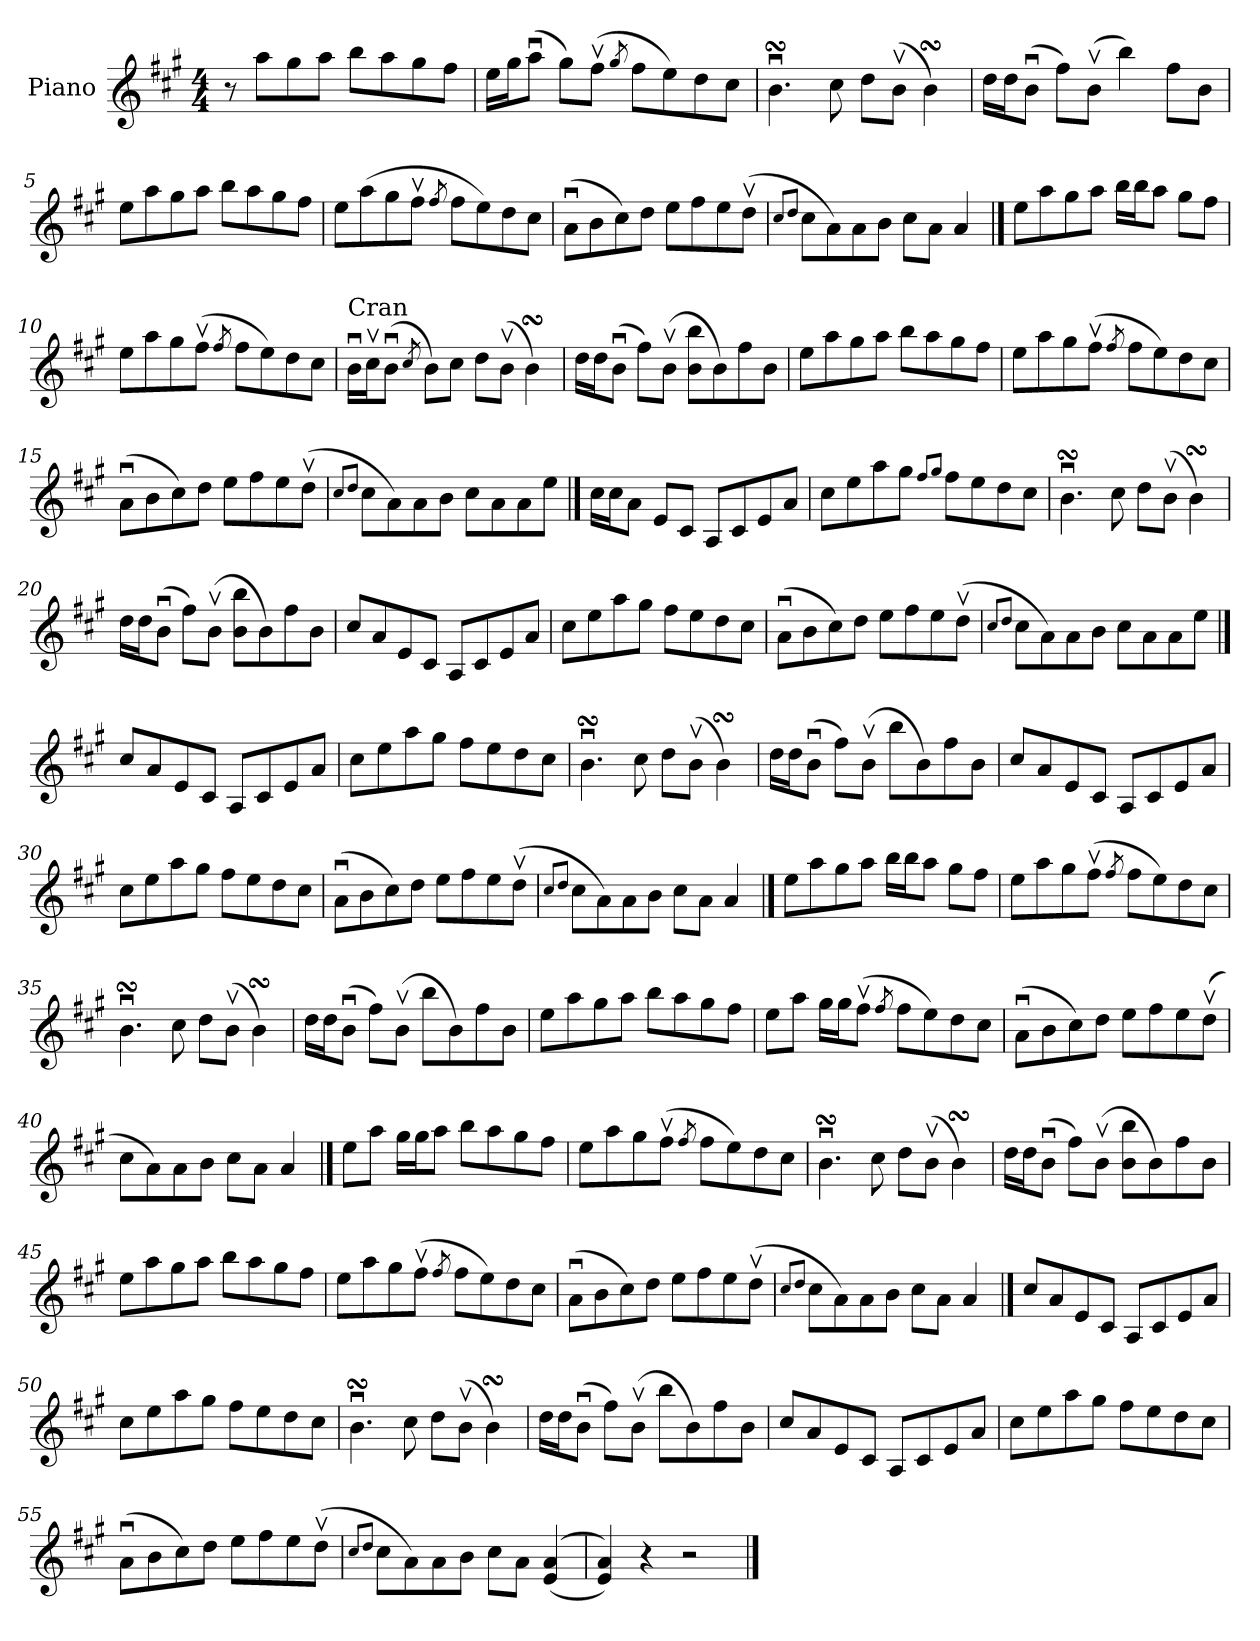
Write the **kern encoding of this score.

**kern
*part1
*staff1
*I"Piano
*I'Pno.
*clefG2
*k[f#c#g#]
*M4/4
=1
8r
8aa\L
8gg#\
8aa\J
8bb\L
8aa\
8gg#\
8ff#\J
=2
16ee\LL
16gg#\J
(>8aau\J
8gg#\L)
(>8ff#v\J
8qgg#/
8ff#\L
8ee\)
8dd\
8cc#\J
=3
4.bsSSSu\
8cc#\
8dd\L
(>8bv\J
4bsSSS\)
=4
16dd\LL
16dd\J
(>8bu\J
8ff#\L)
(>8bv\J
4bb\)
8ff#\L
8b\J
!!LO:LB:g=z
=5
8ee\L
8aa\
8gg#\
8aa\J
8bb\L
8aa\
8gg#\
8ff#\J
=6
8ee\L
(>8aa\
8gg#\
8ff#v\J
8qff#/
8ff#\L
8ee\)
8dd\
8cc#\J
=7
(>8au\L
8b\
8cc#\)
8dd\J
8ee\L
8ff#\
8ee\
(>8ddv\J
=8
8qcc#/L
8qdd/J
8cc#\L
8a\)
8a\
8b\J
8cc#\L
8a\J
4a/
!!LO:LB:g=z
==9
8ee\L
8aa\
8gg#\
8aa\J
16bb\LL
16bb\J
8aa\J
8gg#\L
8ff#\J
=10
8ee\L
8aa\
8gg#\
(>8ff#v\J
8qff#/
8ff#\L
8ee\)
8dd\
8cc#\J
=11
!LO:TX:a:t=Cran
16bu\LL
16cc#v\J
(>8bu\J
8qcc#/
8b\L)
8cc#\J
8dd\L
(>8bv\J
4bsSSS\)
=12
16dd\LL
16dd\J
(>8bu\J
8ff#\L)
(>8bv\J
8b\ 8bb\L
8b\)
8ff#\
8b\J
!!LO:LB:g=z
=13
8ee\L
8aa\
8gg#\
8aa\J
8bb\L
8aa\
8gg#\
8ff#\J
=14
8ee\L
8aa\
8gg#\
(>8ff#v\J
8qff#/
8ff#\L
8ee\)
8dd\
8cc#\J
=15
(>8au\L
8b\
8cc#\)
8dd\J
8ee\L
8ff#\
8ee\
(>8ddv\J
=16
8qcc#/L
8qdd/J
8cc#\L
8a\)
8a\
8b\J
8cc#\L
8a\
8a\
8ee\J
!!LO:LB:g=z
==17
16cc#\LL
16cc#\J
8a\J
8e/L
8c#/J
8A/L
8c#/
8e/
8a/J
=18
8cc#\L
8ee\
8aa\
8gg#\J
8qff#/L
8qgg#/J
8ff#\L
8ee\
8dd\
8cc#\J
=19
4.bsSSSu\
8cc#\
8dd\L
(>8bv\J
4bsSSS\)
=20
16dd\LL
16dd\J
(>8bu\J
8ff#\L)
(>8bv\J
8b\ 8bb\L
8b\)
8ff#\
8b\J
=21
8cc#/L
8a/
8e/
8c#/J
8A/L
8c#/
8e/
8a/J
!!LO:LB:g=z
=22
8cc#\L
8ee\
8aa\
8gg#\J
8ff#\L
8ee\
8dd\
8cc#\J
=23
(>8au\L
8b\
8cc#\)
8dd\J
8ee\L
8ff#\
8ee\
(>8ddv\J
=24
8qcc#/L
8qdd/J
8cc#\L
8a\)
8a\
8b\J
8cc#\L
8a\
8a\
8ee\J
==25
8cc#/L
8a/
8e/
8c#/J
8A/L
8c#/
8e/
8a/J
=26
8cc#\L
8ee\
8aa\
8gg#\J
8ff#\L
8ee\
8dd\
8cc#\J
!!LO:LB:g=z
=27
4.bsSSSu\
8cc#\
8dd\L
(>8bv\J
4bsSSS\)
=28
16dd\LL
16dd\J
(>8bu\J
8ff#\L)
(>8bv\J
8bb\L
8b\)
8ff#\
8b\J
=29
8cc#/L
8a/
8e/
8c#/J
8A/L
8c#/
8e/
8a/J
=30
8cc#\L
8ee\
8aa\
8gg#\J
8ff#\L
8ee\
8dd\
8cc#\J
=31
(>8au\L
8b\
8cc#\)
8dd\J
8ee\L
8ff#\
8ee\
(>8ddv\J
!!LO:LB:g=z
=32
8qcc#/L
8qdd/J
8cc#\L
8a\)
8a\
8b\J
8cc#\L
8a\J
4a/
==33
8ee\L
8aa\
8gg#\
8aa\J
16bb\LL
16bb\J
8aa\J
8gg#\L
8ff#\J
=34
8ee\L
8aa\
8gg#\
(>8ff#v\J
8qff#/
8ff#\L
8ee\)
8dd\
8cc#\J
=35
4.bsSSSu\
8cc#\
8dd\L
(>8bv\J
4bsSSS\)
!!LO:LB:g=z
=36
16dd\LL
16dd\J
(>8bu\J
8ff#\L)
(>8bv\J
8bb\L
8b\)
8ff#\
8b\J
=37
8ee\L
8aa\
8gg#\
8aa\J
8bb\L
8aa\
8gg#\
8ff#\J
=38
8ee\L
8aa\J
16gg#\LL
16gg#\J
(>8ff#v\J
8qff#/
8ff#\L
8ee\)
8dd\
8cc#\J
=39
(>8au\L
8b\
8cc#\)
8dd\J
8ee\L
8ff#\
8ee\
(>8ddv\J
!!LO:LB:g=z
=40
8cc#\L
8a\)
8a\
8b\J
8cc#\L
8a\J
4a/
==41
8ee\L
8aa\J
16gg#\LL
16gg#\J
8aa\J
8bb\L
8aa\
8gg#\
8ff#\J
=42
8ee\L
8aa\
8gg#\
(>8ff#v\J
8qff#/
8ff#\L
8ee\)
8dd\
8cc#\J
=43
4.bsSSSu\
8cc#\
8dd\L
(>8bv\J
4bsSSS\)
=44
16dd\LL
16dd\J
(>8bu\J
8ff#\L)
(>8bv\J
8b\ 8bb\L
8b\)
8ff#\
8b\J
!!LO:PB:g=z
=45
8ee\L
8aa\
8gg#\
8aa\J
8bb\L
8aa\
8gg#\
8ff#\J
=46
8ee\L
8aa\
8gg#\
(>8ff#v\J
8qff#/
8ff#\L
8ee\)
8dd\
8cc#\J
=47
(>8au\L
8b\
8cc#\)
8dd\J
8ee\L
8ff#\
8ee\
(>8ddv\J
=48
8qcc#/L
8qdd/J
8cc#\L
8a\)
8a\
8b\J
8cc#\L
8a\J
4a/
!!LO:LB:g=z
==49
8cc#/L
8a/
8e/
8c#/J
8A/L
8c#/
8e/
8a/J
=50
8cc#\L
8ee\
8aa\
8gg#\J
8ff#\L
8ee\
8dd\
8cc#\J
=51
4.bsSSSu\
8cc#\
8dd\L
(>8bv\J
4bsSSS\)
=52
16dd\LL
16dd\J
(>8bu\J
8ff#\L)
(>8bv\J
8bb\L
8b\)
8ff#\
8b\J
=53
8cc#/L
8a/
8e/
8c#/J
8A/L
8c#/
8e/
8a/J
!!LO:LB:g=z
=54
8cc#\L
8ee\
8aa\
8gg#\J
8ff#\L
8ee\
8dd\
8cc#\J
=55
(>8au\L
8b\
8cc#\)
8dd\J
8ee\L
8ff#\
8ee\
(>8ddv\J
=56
8qcc#/L
8qdd/J
8cc#\L
8a\)
8a\
8b\J
8cc#\L
8a\J
(<(<4e/ 4a/
=57
4e/ 4a/))
4r
2r
==
*-
